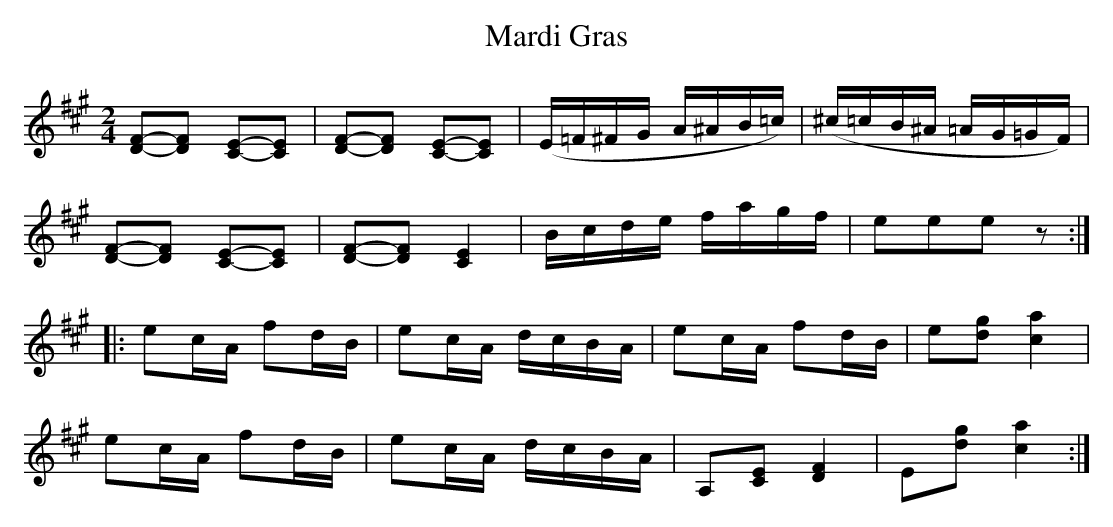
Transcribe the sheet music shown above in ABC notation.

X:1
T:Mardi Gras
M:2/4
L:1/8
K:A
[DF]-[DF] [CE]-[CE] | [DF]-[DF] [CE]-[CE]|(E/=F/^F/G/ A/^A/B/=c/)|(^c/=c/B/^A/ =A/G/=G/F/)|
[DF]-[DF] [CE]-[CE]| [DF]-[DF] [C2E2]|B/c/d/e/ f/a/g/f/|eee z :|
|: ec/A/ fd/B/|ec/A/ d/c/B/A/|ec/A/ fd/B/|e[dg] [c2a2]|
ec/A/ fd/B/|ec/A/ d/c/B/A/|A,[CE] [D2F2]|E[dg] [c2a2]:|
